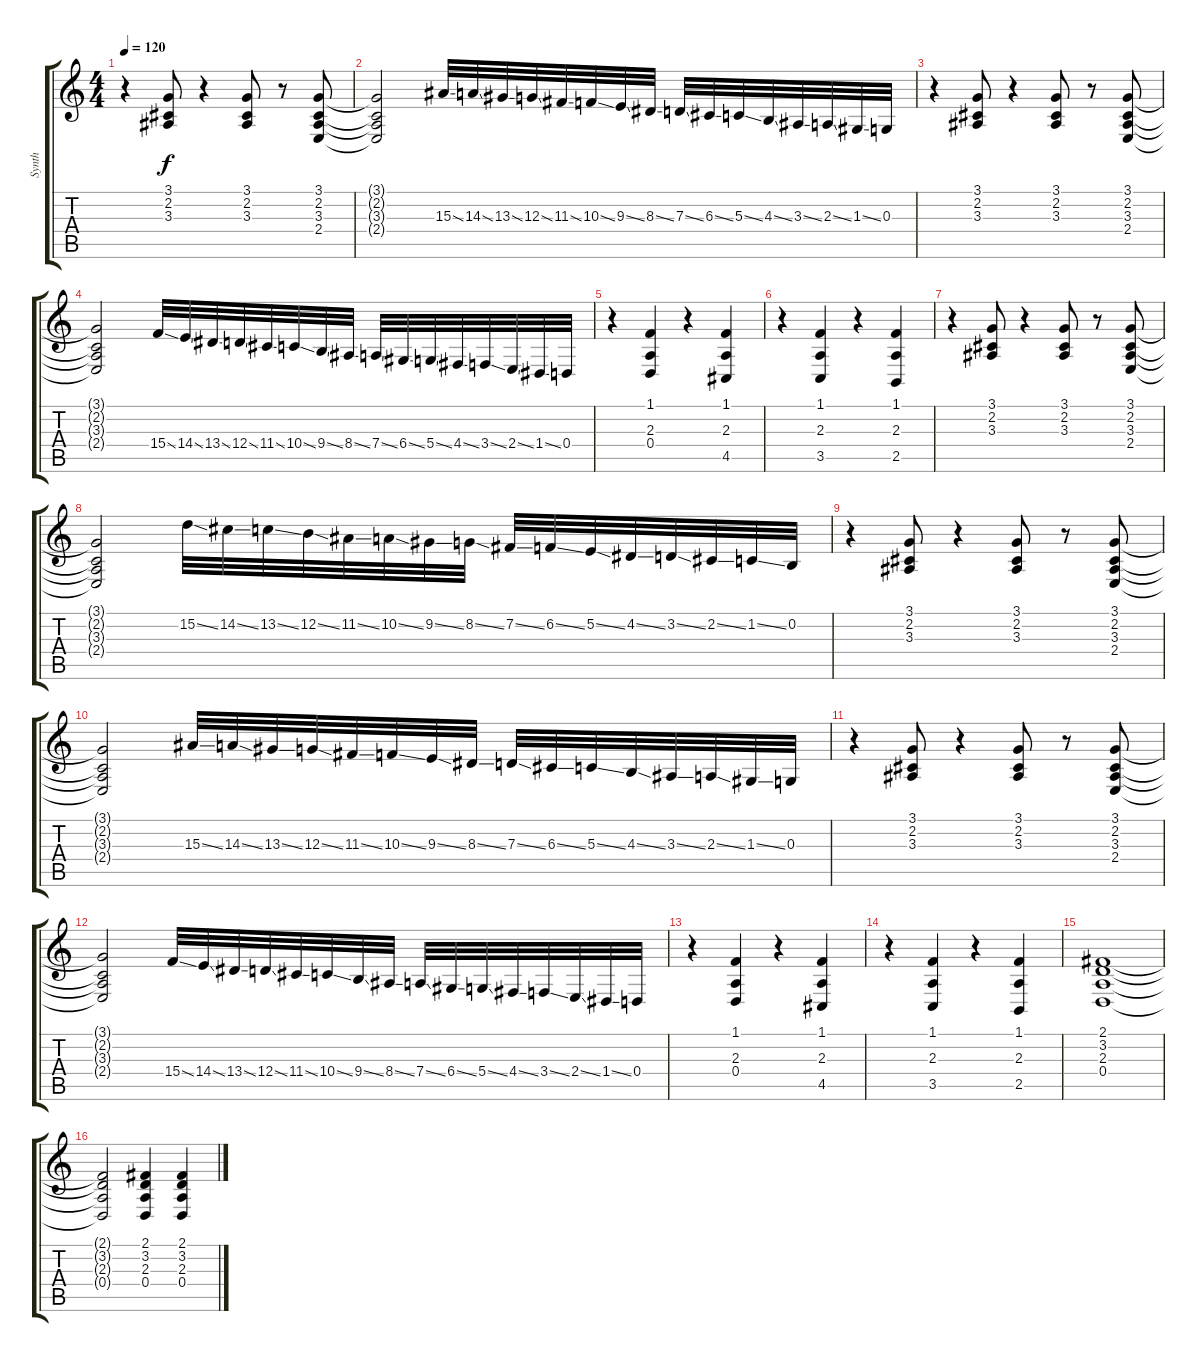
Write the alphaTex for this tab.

\track ("Synth" "Synth") {instrument acousticgrandpiano}
\staff {score tabs}
\tuning (E4 B3 G3 D3 A2 E2) {hide}
\ts (4 4)
\tempo 120
\clef g2
\ks c
r.4{dy f} (3.1 2.2 3.3).8 r.4 (3.1 2.2 3.3).8 r.8 (3.1 2.2 3.3 2.4).8 |
(3.1{t} 2.2{t} 3.3{t} 2.4{t}).2 15.3{ss}.32 14.3{ss}.32 13.3{ss}.32 12.3{ss}.32 11.3{ss}.32 10.3{ss}.32 9.3{ss}.32 8.3{ss}.32 7.3{ss}.32 6.3{ss}.32 5.3{ss}.32 4.3{ss}.32 3.3{ss}.32 2.3{ss}.32 1.3{ss}.32 0.3.32 |
r.4 (3.1 2.2 3.3).8 r.4 (3.1 2.2 3.3).8 r.8 (3.1 2.2 3.3 2.4).8 |
(3.1{t} 2.2{t} 3.3{t} 2.4{t}).2 15.4{ss}.32 14.4{ss}.32 13.4{ss}.32 12.4{ss}.32 11.4{ss}.32 10.4{ss}.32 9.4{ss}.32 8.4{ss}.32 7.4{ss}.32 6.4{ss}.32 5.4{ss}.32 4.4{ss}.32 3.4{ss}.32 2.4{ss}.32 1.4{ss}.32 0.4.32 |
r.4 (1.1 2.3 0.4).4 r.4 (1.1 2.3 4.5).4 |
r.4 (1.1 2.3 3.5).4 r.4 (1.1 2.3 2.5).4 |
r.4 (3.1 2.2 3.3).8 r.4 (3.1 2.2 3.3).8 r.8 (3.1 2.2 3.3 2.4).8 |
(3.1{t} 2.2{t} 3.3{t} 2.4{t}).2 15.2{ss}.32 14.2{ss}.32 13.2{ss}.32 12.2{ss}.32 11.2{ss}.32 10.2{ss}.32 9.2{ss}.32 8.2{ss}.32 7.2{ss}.32 6.2{ss}.32 5.2{ss}.32 4.2{ss}.32 3.2{ss}.32 2.2{ss}.32 1.2{ss}.32 0.2.32 |
r.4 (3.1 2.2 3.3).8 r.4 (3.1 2.2 3.3).8 r.8 (3.1 2.2 3.3 2.4).8 |
(3.1{t} 2.2{t} 3.3{t} 2.4{t}).2 15.3{ss}.32 14.3{ss}.32 13.3{ss}.32 12.3{ss}.32 11.3{ss}.32 10.3{ss}.32 9.3{ss}.32 8.3{ss}.32 7.3{ss}.32 6.3{ss}.32 5.3{ss}.32 4.3{ss}.32 3.3{ss}.32 2.3{ss}.32 1.3{ss}.32 0.3.32 |
r.4 (3.1 2.2 3.3).8 r.4 (3.1 2.2 3.3).8 r.8 (3.1 2.2 3.3 2.4).8 |
(3.1{t} 2.2{t} 3.3{t} 2.4{t}).2 15.4{ss}.32 14.4{ss}.32 13.4{ss}.32 12.4{ss}.32 11.4{ss}.32 10.4{ss}.32 9.4{ss}.32 8.4{ss}.32 7.4{ss}.32 6.4{ss}.32 5.4{ss}.32 4.4{ss}.32 3.4{ss}.32 2.4{ss}.32 1.4{ss}.32 0.4.32 |
r.4 (1.1 2.3 0.4).4 r.4 (1.1 2.3 4.5).4 |
r.4 (1.1 2.3 3.5).4 r.4 (1.1 2.3 2.5).4 |
(2.1 3.2 2.3 0.4).1 |
(2.1{t} 3.2{t} 2.3{t} 0.4{t}).2 (2.1 3.2 2.3 0.4).4 (2.1 3.2 2.3 0.4).4
